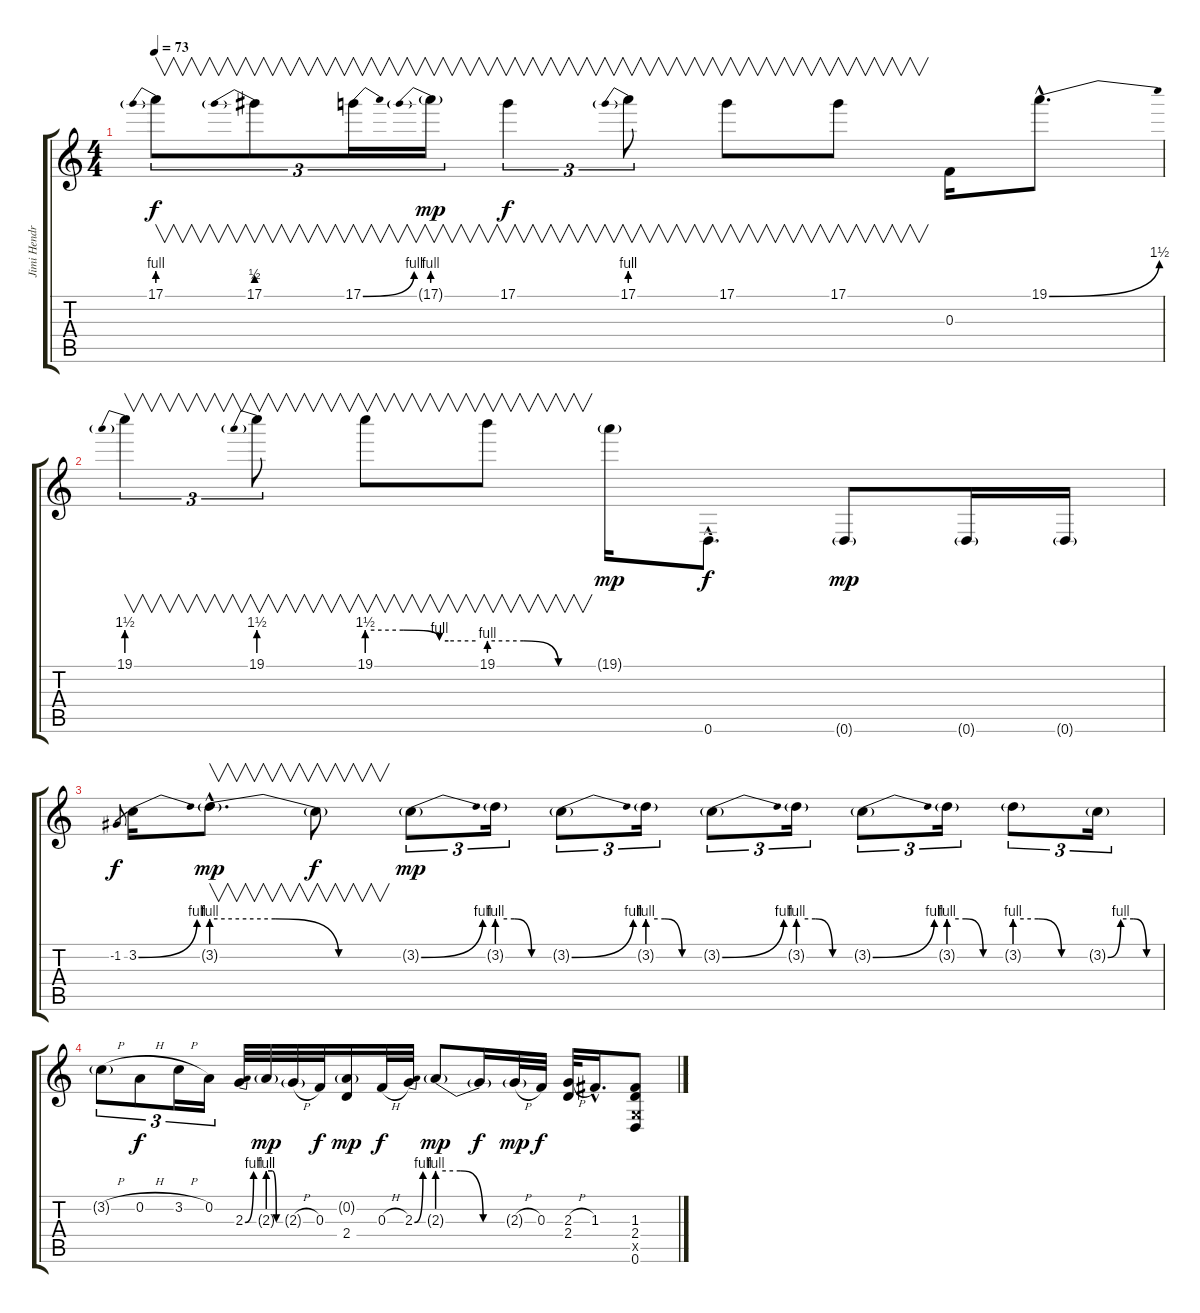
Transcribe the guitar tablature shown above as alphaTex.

\track ("Jimi Hendrix" "Jimi Hendr") {instrument overdrivenguitar}
\staff {score tabs}
\tuning (D4 A3 F3 C3 G2 D2) {hide}
\ts (4 4)
\tempo 73
\clef g2
\ks c
17.1{be (prebend 0 4 60 4)}.8{v tu (3 2) dy f} 17.1{be (prebend 0 2 60 2)}.8{v tu (3 2)} 17.1{be (bend 0 0 60 4)}.16{v tu (3 2)} 17.1{be (prebend 0 4 60 4) g}.16{v tu (3 2) dy mp} 17.1.4{v tu (3 2) dy f} 17.1{be (prebend 0 4 60 4)}.8{v tu (3 2)} 17.1.8{v} 17.1.8{v} 0.3.16 19.1{be (bend 0 0 60 6) hac}.8{d} |
19.1{be (prebend 0 6 60 6)}.4{v tu (3 2)} 19.1{be (prebend 0 6 60 6)}.8{v tu (3 2)} 19.1{be (custom 0 6 20 6 40 4 45 4 60 4)}.8{v} 19.1{be (custom 0 4 20 4 40 0 60 0)}.8{v} 19.1{g}.16{dy mp} 0.6{hac}.8{d dy f} 0.6{g}.8{dy mp} 0.6{g}.16 0.6{g}.16 |
-1.2.8{gr dy f} 3.2{be (bend 0 0 60 4)}.16 3.2{be (custom 0 4 20 4 40 0 60 0) g hac}.8{v d dy mp} 3.2{t}.8{v dy f} 3.2{be (bend 0 0 60 4) g}.8{tu (3 2) dy mp} 3.2{be (custom 0 4 20 4 40 0 60 0) g}.16{tu (3 2)} 3.2{be (bend 0 0 60 4) g}.8{tu (3 2)} 3.2{be (custom 0 4 20 4 40 0 60 0) g}.16{tu (3 2)} 3.2{be (bend 0 0 60 4) g}.8{tu (3 2)} 3.2{be (custom 0 4 20 4 40 0 60 0) g}.16{tu (3 2)} 3.2{be (bend 0 0 60 4) g}.8{tu (3 2)} 3.2{be (custom 0 4 20 4 40 0 60 0) g}.16{tu (3 2)} 3.2{be (custom 0 4 20 4 40 0 60 0) g}.8{tu (3 2)} 3.2{be (custom 0 0 15 4 30 4 45 0 60 0) g}.16{tu (3 2)} |
3.2{h g}.8{tu (3 2)} 0.2{h}.8{tu (3 2) dy f} 3.2{h}.16{tu (3 2)} 0.2.16{tu (3 2)} 2.3{be (bend 0 0 60 4)}.32 2.3{be (custom 0 4 20 4 40 0 60 0) g}.32{dy mp} 2.3{h g}.32 0.3.32{dy f} (0.2{g} 2.4).16{dy mp} 0.3{h}.32{dy f} 2.3{be (bend 0 0 60 4)}.32 2.3{be (custom 0 4 20 4 40 0 60 0) g}.8{dy mp} 2.3{t}.16{dy f} 2.3{h g}.32{dy mp} 0.3.32{dy f} (2.3{h} 2.4).32 1.3{hac}.16{d} (1.3 2.4 0.5{x} 0.6).8
